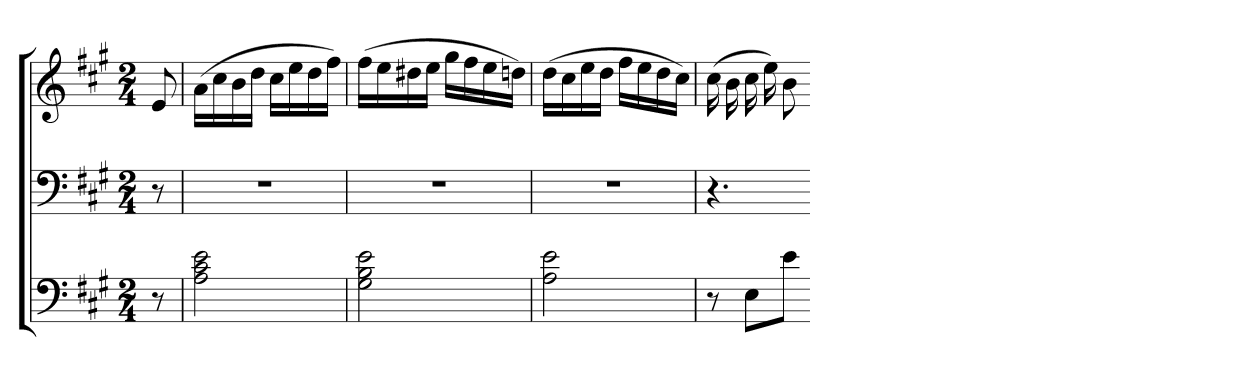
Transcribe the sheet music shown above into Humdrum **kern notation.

**kern	**kern	**kern
*part3	*part2	*part1
*staff3	*staff2	*staff1
*clefF4	*clefF4	*clefG2
*k[f#c#g#]	*k[f#c#g#]	*k[f#c#g#]
*A:	*A:	*A:
*M2/4	*M2/4	*M2/4
=	=	=
8r	8r	8e
=42	=42	=42
2A 2c# 2e	2r	(16aLL
.	.	16cc#
.	.	16b
.	.	16ddJJ
.	.	16cc#LL
.	.	16ee
.	.	16dd
.	.	16ff#JJ)
=43	=43	=43
2G# 2B 2e	2r	(16ff#LL
.	.	16ee
.	.	16dd#X
.	.	16eeJJ
.	.	16gg#LL
.	.	16ff#
.	.	16ee
.	.	16ddnJJ)
=44	=44	=44
2A 2e	2r	(16ddLL
.	.	16cc#
.	.	16ee
.	.	16ddJJ
.	.	16ff#LL
.	.	16ee
.	.	16dd
.	.	16cc#JJ)
=45	=45	=45
8r	4.r	(16cc#
.	.	16b
8EL	.	16cc#
.	.	16ee)
8eJ	.	8b
=-	=-	=-
*-	*-	*-
